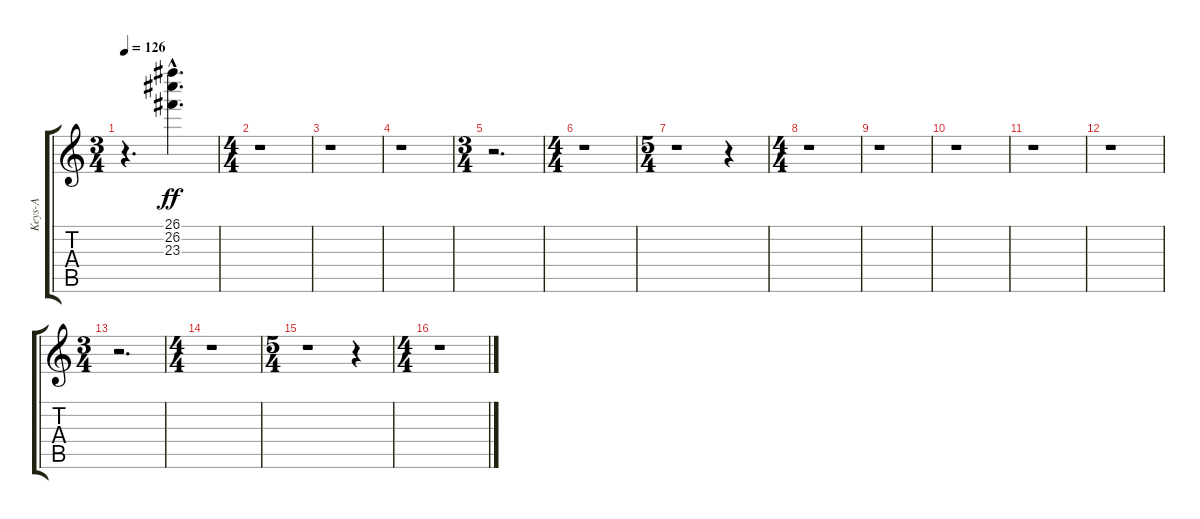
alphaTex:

\track ("Keys-A" "Keys-A") {instrument overdrivenguitar}
\staff {score tabs}
\tuning (E4 B3 G3 D3 A2 E2) {hide}
\ts (3 4)
\tempo 126
\clef g2
\ks c
r.4{d dy ff} (26.1{hac} 26.2{hac} 23.3{hac}).4{d} |
\ts (4 4)
r.1 |
r.1 |
r.1 |
\ts (3 4)
r.2{d} |
\ts (4 4)
r.1 |
\ts (5 4)
r.1 r.4 |
\ts (4 4)
r.1 |
r.1 |
r.1 |
r.1 |
r.1 |
\ts (3 4)
r.2{d} |
\ts (4 4)
r.1 |
\ts (5 4)
r.1 r.4 |
\ts (4 4)
r.1
